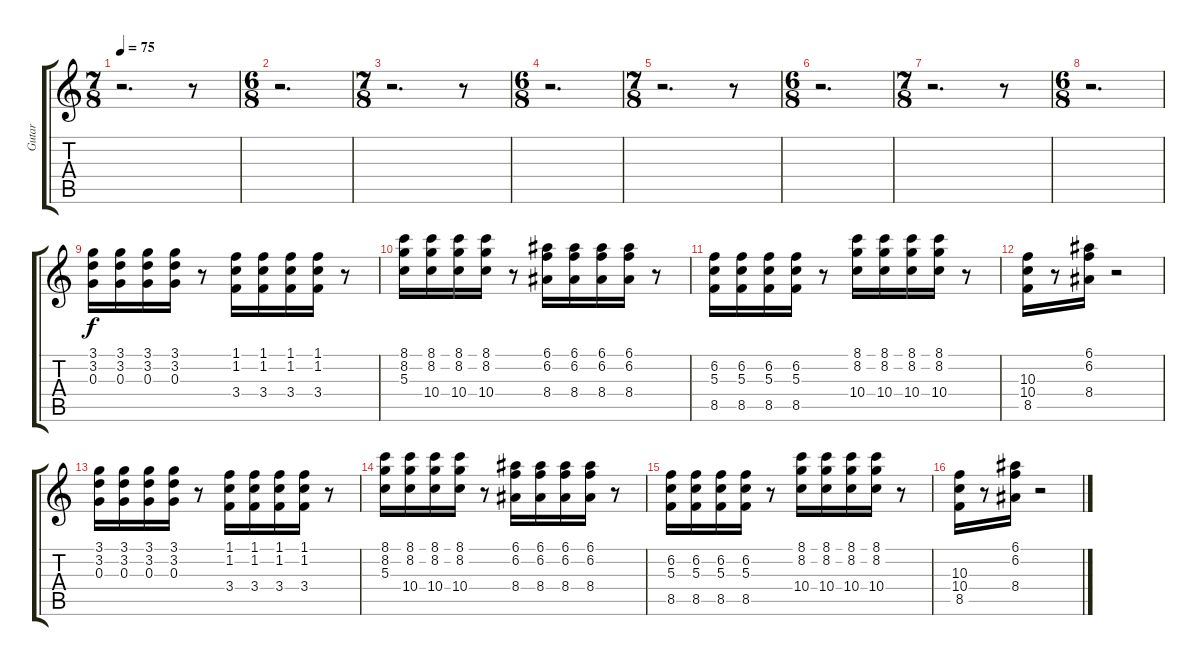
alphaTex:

\track ("Gutar" "Gutar") {instrument acousticguitarsteel}
\staff {score tabs}
\tuning (E4 B3 G3 D3 A2 E2) {hide}
\ts (7 8)
\tempo 75
\clef g2
\ks c
r.2{d dy f} r.8 |
\ts (6 8)
r.2{d} |
\ts (7 8)
r.2{d} r.8 |
\ts (6 8)
r.2{d} |
\ts (7 8)
r.2{d} r.8 |
\ts (6 8)
r.2{d} |
\ts (7 8)
r.2{d} r.8 |
\ts (6 8)
r.2{d} |
(3.1 3.2 0.3).16{volume 12} (3.1 3.2 0.3).16 (3.1 3.2 0.3).16 (3.1 3.2 0.3).16 r.8 (1.1 1.2 3.4).16 (1.1 1.2 3.4).16 (1.1 1.2 3.4).16 (1.1 1.2 3.4).16 r.8 |
(8.1 8.2 5.3).16 (8.1 8.2 10.4).16 (8.1 8.2 10.4).16 (8.1 8.2 10.4).16 r.8 (6.1 6.2 8.4).16 (6.1 6.2 8.4).16 (6.1 6.2 8.4).16 (6.1 6.2 8.4).16 r.8 |
(6.2 5.3 8.5).16 (6.2 5.3 8.5).16 (6.2 5.3 8.5).16 (6.2 5.3 8.5).16 r.8 (8.1 8.2 10.4).16 (8.1 8.2 10.4).16 (8.1 8.2 10.4).16 (8.1 8.2 10.4).16 r.8 |
(10.3 10.4 8.5).16 r.8 (6.1 6.2 8.4).16 r.2 |
(3.1 3.2 0.3).16 (3.1 3.2 0.3).16 (3.1 3.2 0.3).16 (3.1 3.2 0.3).16 r.8 (1.1 1.2 3.4).16 (1.1 1.2 3.4).16 (1.1 1.2 3.4).16 (1.1 1.2 3.4).16 r.8 |
(8.1 8.2 5.3).16 (8.1 8.2 10.4).16 (8.1 8.2 10.4).16 (8.1 8.2 10.4).16 r.8 (6.1 6.2 8.4).16 (6.1 6.2 8.4).16 (6.1 6.2 8.4).16 (6.1 6.2 8.4).16 r.8 |
(6.2 5.3 8.5).16 (6.2 5.3 8.5).16 (6.2 5.3 8.5).16 (6.2 5.3 8.5).16 r.8 (8.1 8.2 10.4).16 (8.1 8.2 10.4).16 (8.1 8.2 10.4).16 (8.1 8.2 10.4).16 r.8 |
(10.3 10.4 8.5).16 r.8 (6.1 6.2 8.4).16 r.2
